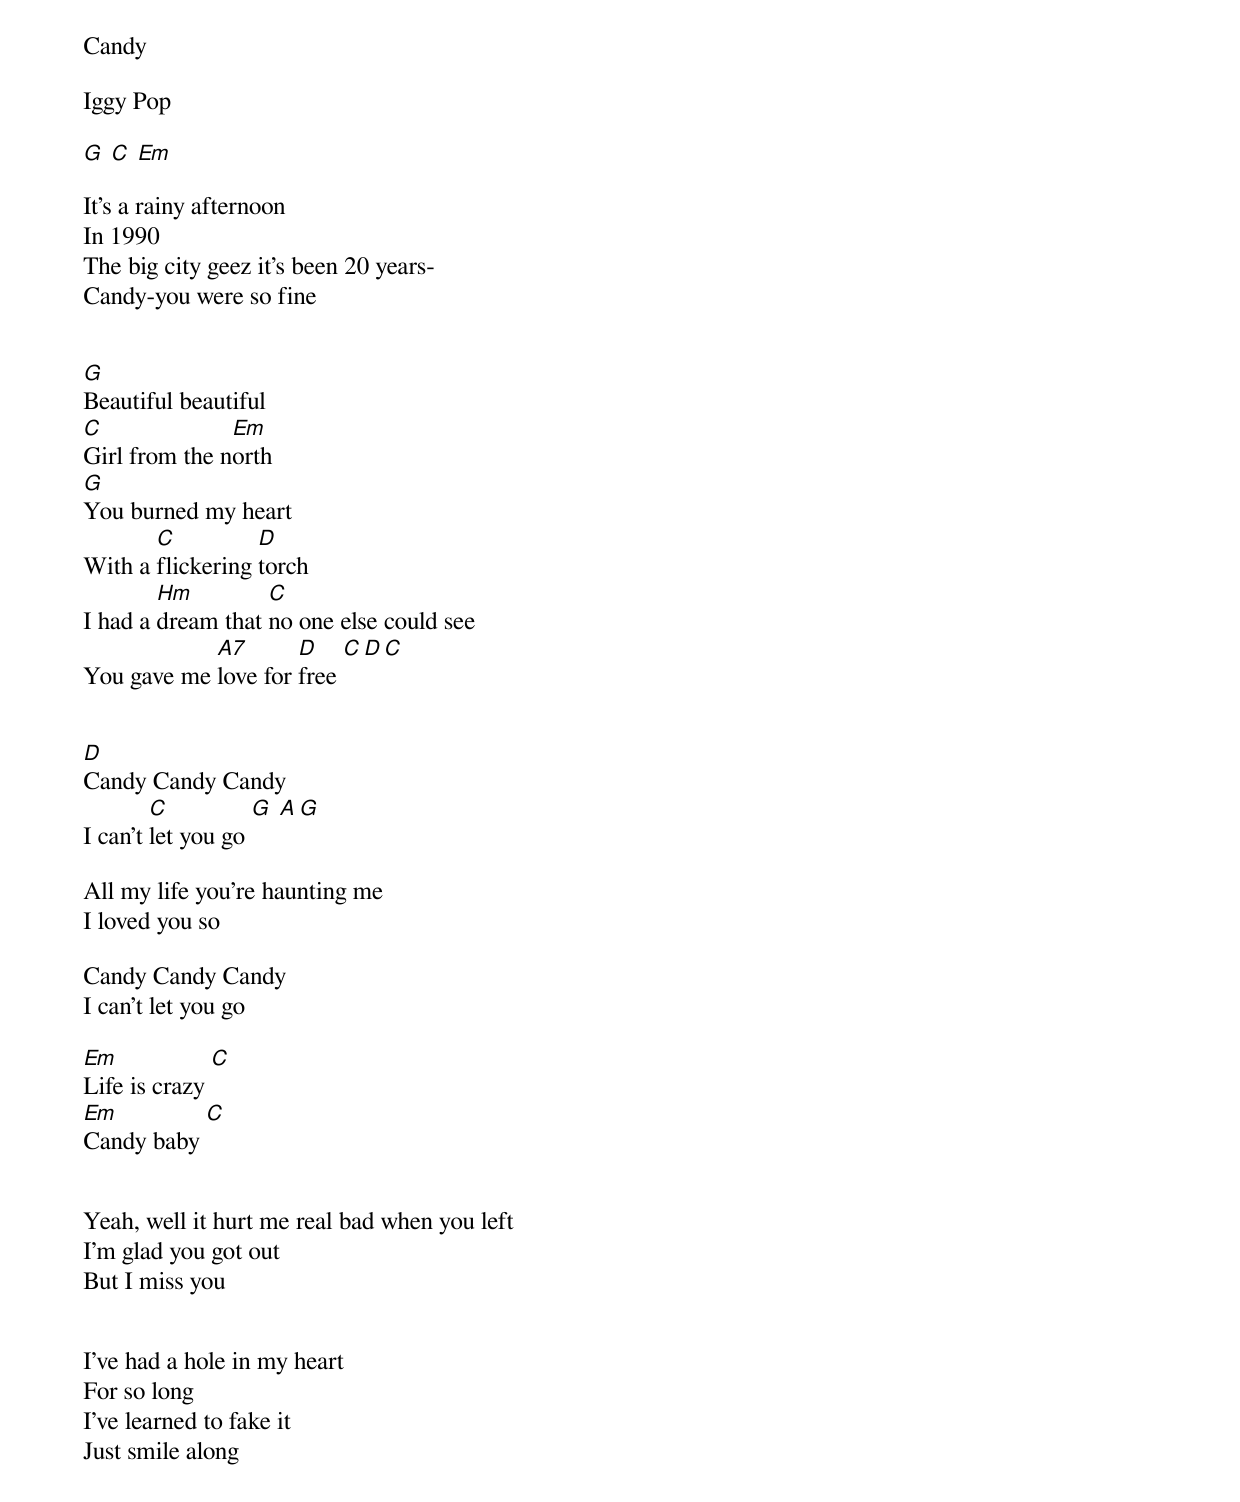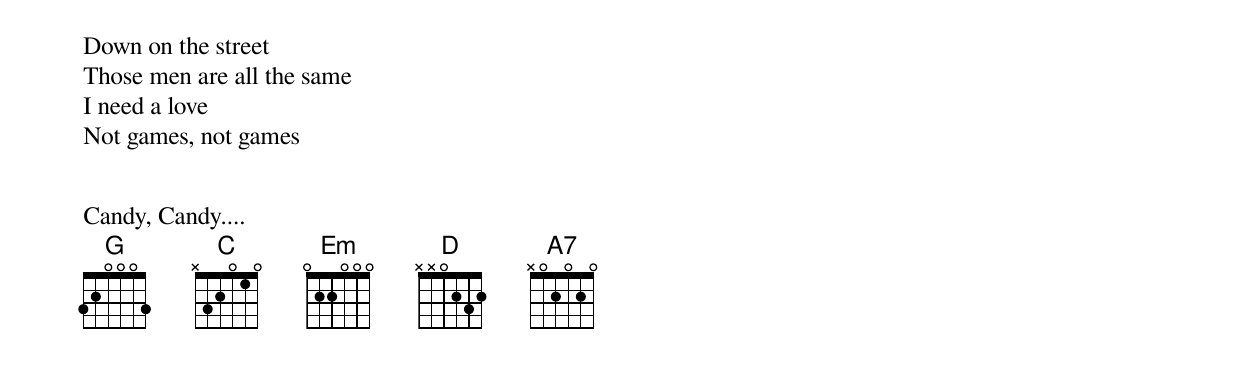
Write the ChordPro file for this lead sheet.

Candy

Iggy Pop

[G  C  Em]

It's a rainy afternoon
In 1990
The big city geez it's been 20 years-
Candy-you were so fine


[G]Beautiful beautiful
[C]Girl from the n[Em]orth
[G]You burned my heart
With a [C]flickering [D]torch
I had a [Hm]dream that [C]no one else could see
You gave me [A7]love for [D]free [C D C]


[D]Candy Candy Candy
I can't [C]let you go [G] [A G]

All my life you're haunting me
I loved you so

Candy Candy Candy
I can't let you go

[Em]Life is crazy [C]
[Em]Candy baby [C]


Yeah, well it hurt me real bad when you left
I'm glad you got out
But I miss you


I've had a hole in my heart
For so long
I've learned to fake it
Just smile along


Down on the street
Those men are all the same
I need a love
Not games, not games


Candy, Candy....
